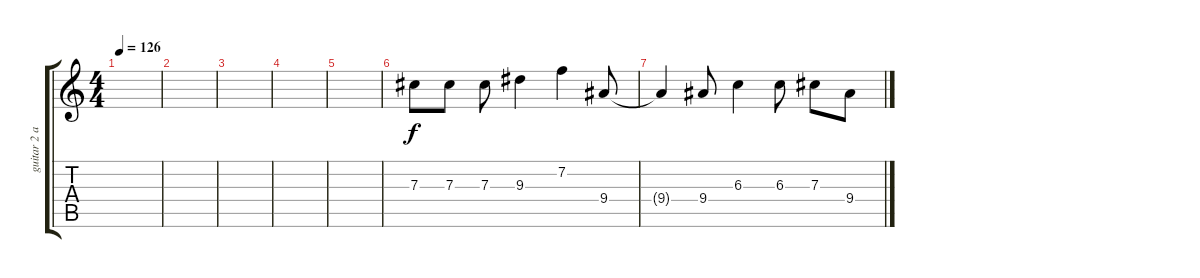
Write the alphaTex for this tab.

\track ("guitar 2 acc" "guitar 2 a") {instrument acousticguitarnylon}
\staff {score tabs}
\tuning (Eb4 Bb3 Gb3 Db3 Ab2 Eb2) {hide}
\ts (4 4)
\tempo 126
\clef g2
\ks c
|
|
|
|
|
7.3.8 7.3.8 7.3.8 9.3.4 7.2.4 9.4.8 |
9.4{t}.4 9.4.8 6.3.4 6.3.8 7.3.8 9.4.8
